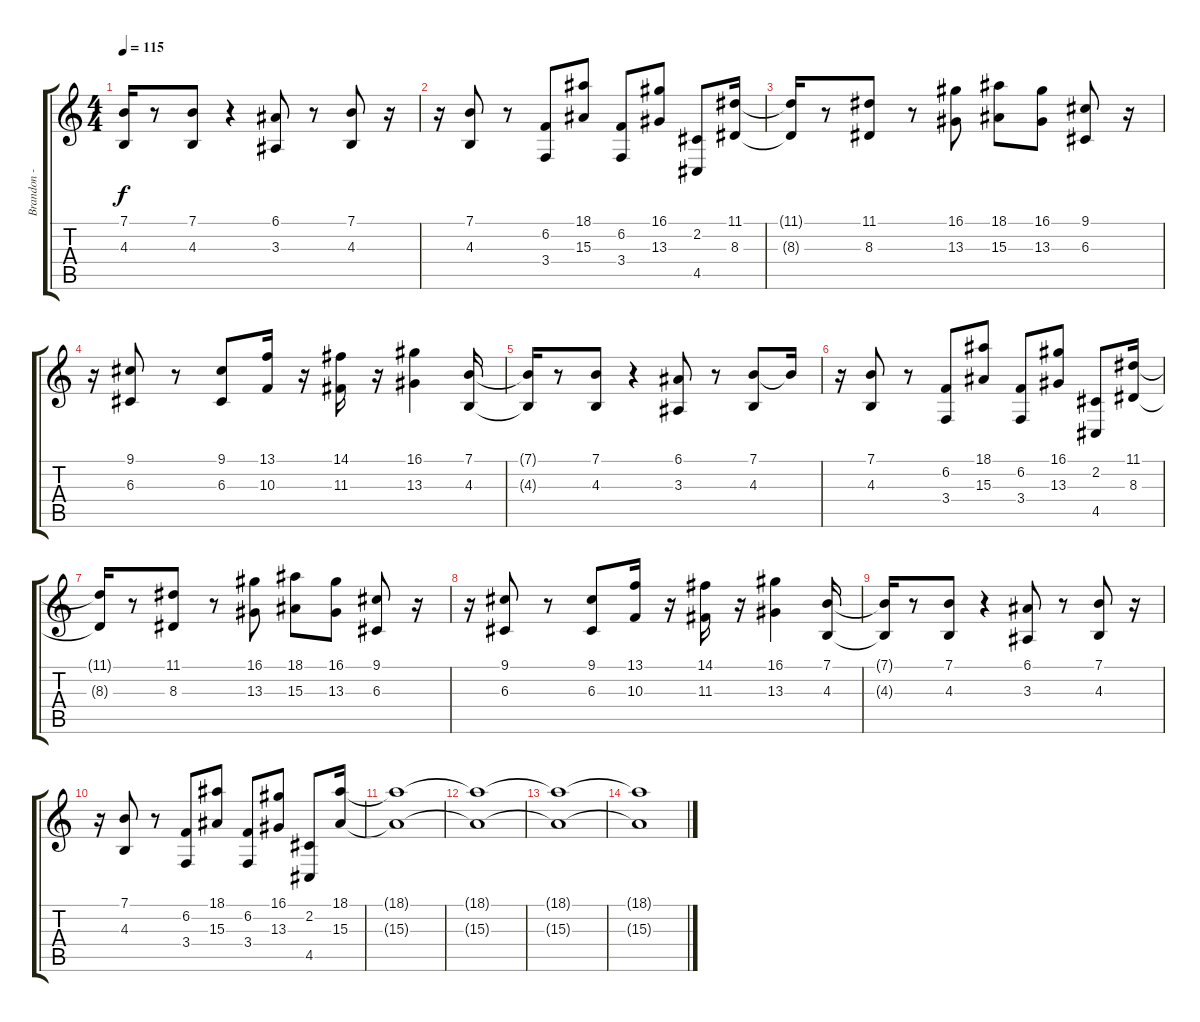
\track ("Brandon - Synth" "Brandon - ") {instrument lead2sawtooth}
\staff {score tabs}
\tuning (E4 B3 G3 D3 A2 E2) {hide}
\ts (4 4)
\tempo 115
\clef g2
\ks c
(7.1{t} 4.3).16{dy f} r.8 (7.1 4.3).8 r.4 (6.1 3.3).8 r.8 (7.1 4.3).8 r.16 |
r.16 (7.1 4.3).8 r.8 (6.2 3.4).8 (18.1 15.3).8 (6.2 3.4).8 (16.1 13.3).8 (2.2 4.5).8 (11.1 8.3).16 |
(11.1{t} 8.3{t}).16 r.8 (11.1 8.3).8 r.8 (16.1 13.3).8 (18.1 15.3).8 (16.1 13.3).8 (9.1 6.3).8 r.16 |
r.16 (9.1 6.3).8 r.8 (9.1 6.3).8 (13.1 10.3).16 r.16 (14.1 11.3).16 r.16 (16.1 13.3).4 (7.1 4.3).16 |
(7.1{t} 4.3{t}).16 r.8 (7.1 4.3).8 r.4 (6.1 3.3).8 r.8 (7.1 4.3).8 7.1{t}.16 |
r.16 (7.1 4.3).8 r.8 (6.2 3.4).8 (18.1 15.3).8 (6.2 3.4).8 (16.1 13.3).8 (2.2 4.5).8 (11.1 8.3).16 |
(11.1{t} 8.3{t}).16 r.8 (11.1 8.3).8 r.8 (16.1 13.3).8 (18.1 15.3).8 (16.1 13.3).8 (9.1 6.3).8 r.16 |
r.16 (9.1 6.3).8 r.8 (9.1 6.3).8 (13.1 10.3).16 r.16 (14.1 11.3).16 r.16 (16.1 13.3).4 (7.1 4.3).16 |
(7.1{t} 4.3{t}).16 r.8 (7.1 4.3).8 r.4 (6.1 3.3).8 r.8 (7.1 4.3).8 r.16 |
r.16 (7.1 4.3).8 r.8 (6.2 3.4).8 (18.1 15.3).8 (6.2 3.4).8 (16.1 13.3).8 (2.2 4.5).8 (18.1 15.3).16 |
(18.1{t} 15.3{t}).1{volume 0} |
(18.1{t} 15.3{t}).1 |
(18.1{t} 15.3{t}).1 |
(18.1{t} 15.3{t}).1
